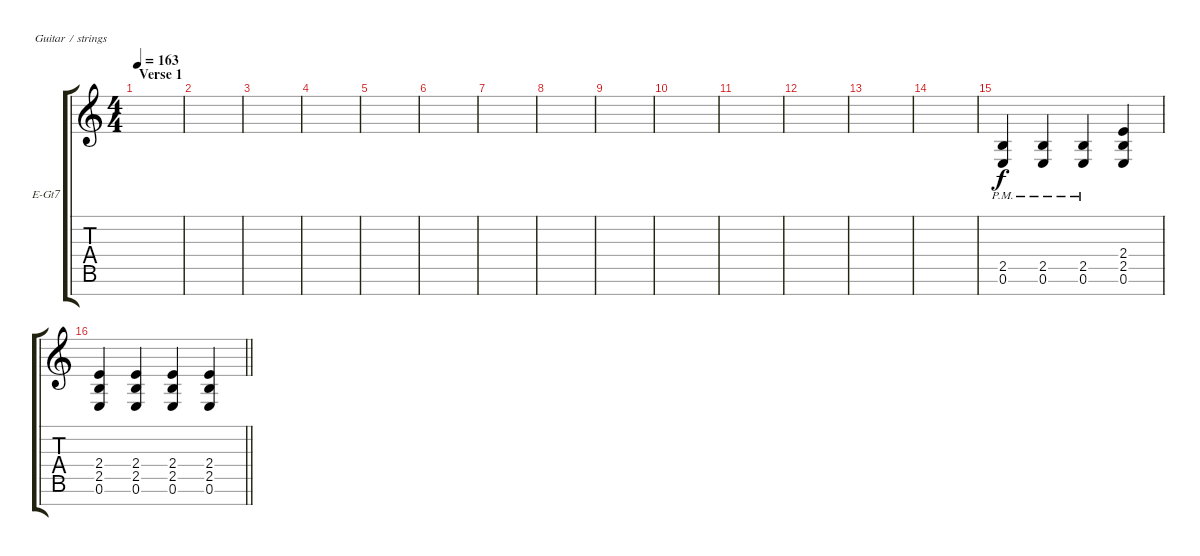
\bracketExtendMode groupsimilarinstruments
\firstSystemTrackNameOrientation horizontal
\otherSystemsTrackNameOrientation horizontal
\track ("Electric Guitar" "E-Gt7") {instrument distortionguitar}
\staff {score tabs}
\tuning (E4 B3 G3 D3 A2 E2 B1)
\ts (4 4)
\section ("" "Verse 1")
\tempo 163
\clef g2
\scale
0.333333
\ks c
|
\scale
0.333333 |
\scale
0.333333 |
\scale
0.333333 |
\scale
0.333333 |
\scale
0.333333 |
\scale
0.333333 |
\scale
0.333333 |
\scale
0.333333 |
\scale
0.333333 |
\scale
0.333333 |
\scale
0.333333 |
\scale
0.333333 |
\scale
0.333333 |
\scale
0.333333 (2.5{pm} 0.6{pm}).4 (2.5{pm} 0.6{pm}).4 (2.5{pm} 0.6{pm}).4 (2.4 2.5 0.6).4 |
\scale
0.333333
\barLineRight lightlight
(2.4 2.5 0.6).4 (2.4 2.5 0.6).4 (2.4 2.5 0.6).4 (2.4 2.5 0.6).4
